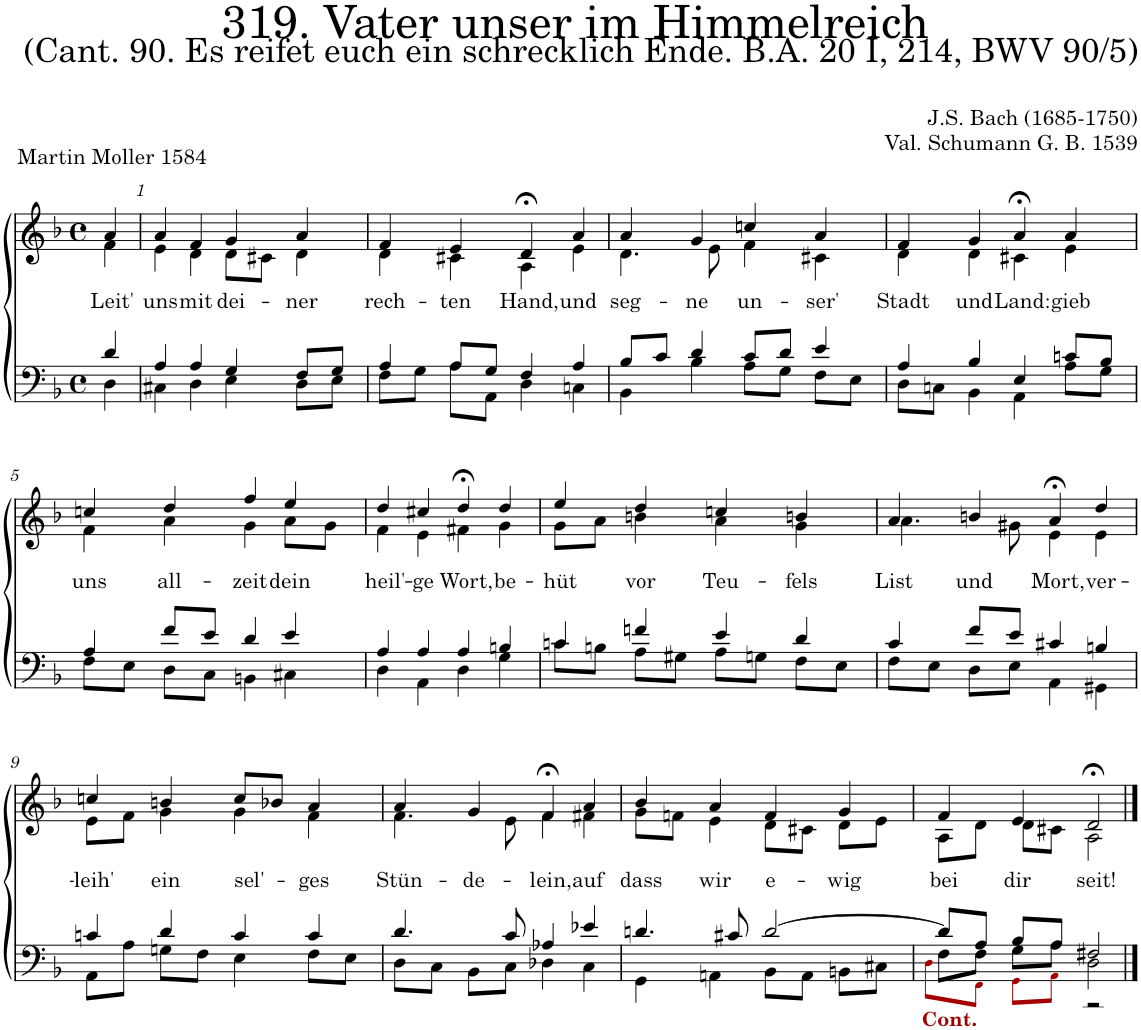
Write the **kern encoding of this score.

**kern	**kern	**text
*part2	*part1	*part1
*staff2	*staff1	*staff1
*I"Tenor/Bass	*I"Soprano/Alto	*
*clefF4	*clefG2	*
*k[b-]	*k[b-]	*
*M4/4	*M4/4	*
*met(c)	*met(c)	*
=	=	=
*^	*	*
!	!	!	!LO:LY:b
*	*	*^	*
4d/	4D\	4a/	4f\	Leit'
=1	=1	=1	=1	=1
!	!	!	!	!LO:LY:b
4A/	4C#X\	4a/	4e\	uns
!	!	!	!	!LO:LY:b
4A/	4D\	4f/	4d\	mit
!	!	!	!	!LO:LY:b
4G/	4E\	4g/	8d\L	dei-
.	.	.	8c#X\J	.
!	!	!	!	!LO:LY:b
8F/L	8D\L	4a/	4d\	-ner
8G/J	8E\J	.	.	.
=2	=2	=2	=2	=2
!	!	!	!	!LO:LY:b
4A/	8F\L	4f/	4d\	rech-
.	8G\J	.	.	.
!	!	!	!	!LO:LY:b
8A/L	8A\L	4e/	4c#X\	-ten
8G/J	8AA\J	.	.	.
!	!	!	!	!LO:LY:b
4F/	4D\	4d;<,/	4A\	Hand,
!	!	!	!	!LO:LY:b
4A/	4Cn\	4a/	4e\	und
=3	=3	=3	=3	=3
!	!	!	!	!LO:LY:b
8B-/L	4BB-\	4a/	4.d\	seg-
8c/J	.	.	.	.
!	!	!	!	!LO:LY:b
4d/	4B-\	4g/	.	-ne
.	.	.	8e\	.
!	!	!	!	!LO:LY:b
8c/L	8A\L	4ccn/	4f\	un-
8d/J	8G\J	.	.	.
!	!	!	!	!LO:LY:b
4e/	8F\L	4a/	4c#X\	-ser'
.	8E\J	.	.	.
=4	=4	=4	=4	=4
!	!	!	!	!LO:LY:b
4A/	8D\L	4f/	4d\	Stadt
.	8Cn\J	.	.	.
!	!	!	!	!LO:LY:b
4B-/	4BB-\	4g/	4d\	und
!	!	!	!	!LO:LY:b
4E/	4AA\	4a;<,/	4c#X\	Land:
!	!	!	!	!LO:LY:b
8cn/L	8A\L	4a/	4e\	gieb
8B-/J	8G\J	.	.	.
!!LO:LB:g=z	!!
=5	=5	=5	=5	=5
!	!	!	!	!LO:LY:b
4A/	8F\L	4ccn/	4f\	uns
.	8E\J	.	.	.
!	!	!	!	!LO:LY:b
8f/L	8D\L	4dd/	4a\	all-
8e/J	8C\J	.	.	.
!	!	!	!	!LO:LY:b
4d/	4BBn\	4ff/	4g\	-zeit
!	!	!	!	!LO:LY:b
4e/	4C#X\	4ee/	8a\L	dein
.	.	.	8g\J	.
=6	=6	=6	=6	=6
!	!	!	!	!LO:LY:b
4A/	4D\	4dd/	4f\	heil'-
!	!	!	!	!LO:LY:b
4A/	4AA\	4cc#X/	4e\	-ge
!	!	!	!	!LO:LY:b
4A/	4D\	4dd;<,/	4f#X\	Wort,
!	!	!	!	!LO:LY:b
4Bn/	4G\	4dd/	4g\	be-
=7	=7	=7	=7	=7
!	!	!	!	!LO:LY:b
4cn/	8c\L	4ee/	8g\L	-hüt
.	8Bn\J	.	8a\J	.
!	!	!	!	!LO:LY:b
4fn/	8A\L	4dd/	4bn\	vor
.	8G#X\J	.	.	.
!	!	!	!	!LO:LY:b
4e/	8A\L	4ccn;</	4a\	Teu-
.	8Gn\J	.	.	.
!	!	!	!	!LO:LY:b
4d/	8F\L	4bn/	4g\	-fels
.	8E\J	.	.	.
=8	=8	=8	=8	=8
!	!	!	!	!LO:LY:b
4c/	8F\L	4a/	4.a\	List
.	8E\J	.	.	.
!	!	!	!	!LO:LY:b
8f/L	8D\L	4bn/	.	und
8e/J	8E\J	.	8g#X\	.
!	!	!	!	!LO:LY:b
4c#X/	4AA\	4a;<,/	4e\	Mort,
!	!	!	!	!LO:LY:b
4Bn/	4GG#X\	4dd/	4e\	ver-
!!LO:LB:g=z	!!
=9	=9	=9	=9	=9
!	!	!	!	!LO:LY:b
4cn/	8AA\L	4ccn/	8e\L	-leih'
.	8A\J	.	8f\J	.
!	!	!	!	!LO:LY:b
4d/	8Gn\L	4bn/	4g\	ein
.	8F\J	.	.	.
!	!	!	!	!LO:LY:b
4c/	4E\	8cc/L	4g\	sel'-
.	.	8b-X/J	.	.
!	!	!	!	!LO:LY:b
4c/	8F\L	4a/	4f\	-ges
.	8E\J	.	.	.
=10	=10	=10	=10	=10
!	!	!	!	!LO:LY:b
4.d/	8D\L	4a/	4.f\	Stün-
.	8C\J	.	.	.
!	!	!	!	!LO:LY:b
.	8BB-\L	4g/	.	-de-
8c/	8C\J	.	8e\	.
!	!	!	!	!LO:LY:b
4A-X/	4D-X\	4f;<,/	4f\	-lein,
!	!	!	!	!LO:LY:b
4e-X/	4C\	4a/	4f#X\	auf
=11	=11	=11	=11	=11
!	!	!	!	!LO:LY:b
4.dn/	4GG\	4b-/	8g\L	dass
.	.	.	8fn\J	.
!	!	!	!	!LO:LY:b
.	4AAn\	4a/	4e\	wir
8c#X/	.	.	.	.
!	!	!	!	!LO:LY:b
[2d/	8BB-\L	4f/	8d\L	e-
.	8AA\J	.	8c#X\J	.
!	!	!	!	!LO:LY:b
.	8BBn\L	4g/	8d\L	-wig
.	8C#X\J	.	8e\J	.
=12	=12	=12	=12	=12
*	*^	*	*	*
!LO:TX:b:B:color=#A40000:t=Cont.	!	!	!	!	!
!	!	!	!	!	!LO:LY:b
8d/L]	8F\L	8Di\L	4f/	8A\L	bei
8A/J	8F\J	8FFi\J	.	8d\J	.
!	!	!	!	!	!LO:LY:b
8B-/L	8G\L	8GGi\L	4e/	8d\L	dir
8A/J	8A\J	8AAi\J	.	8c#X\J	.
!	!	!	!	!	!LO:LY:b
2F#X/	2D\	2r	2d;</	2A\	seit!
*v	*v	*v	*	*	*
*	*v	*v	*
==	==	==
*-	*-	*-
